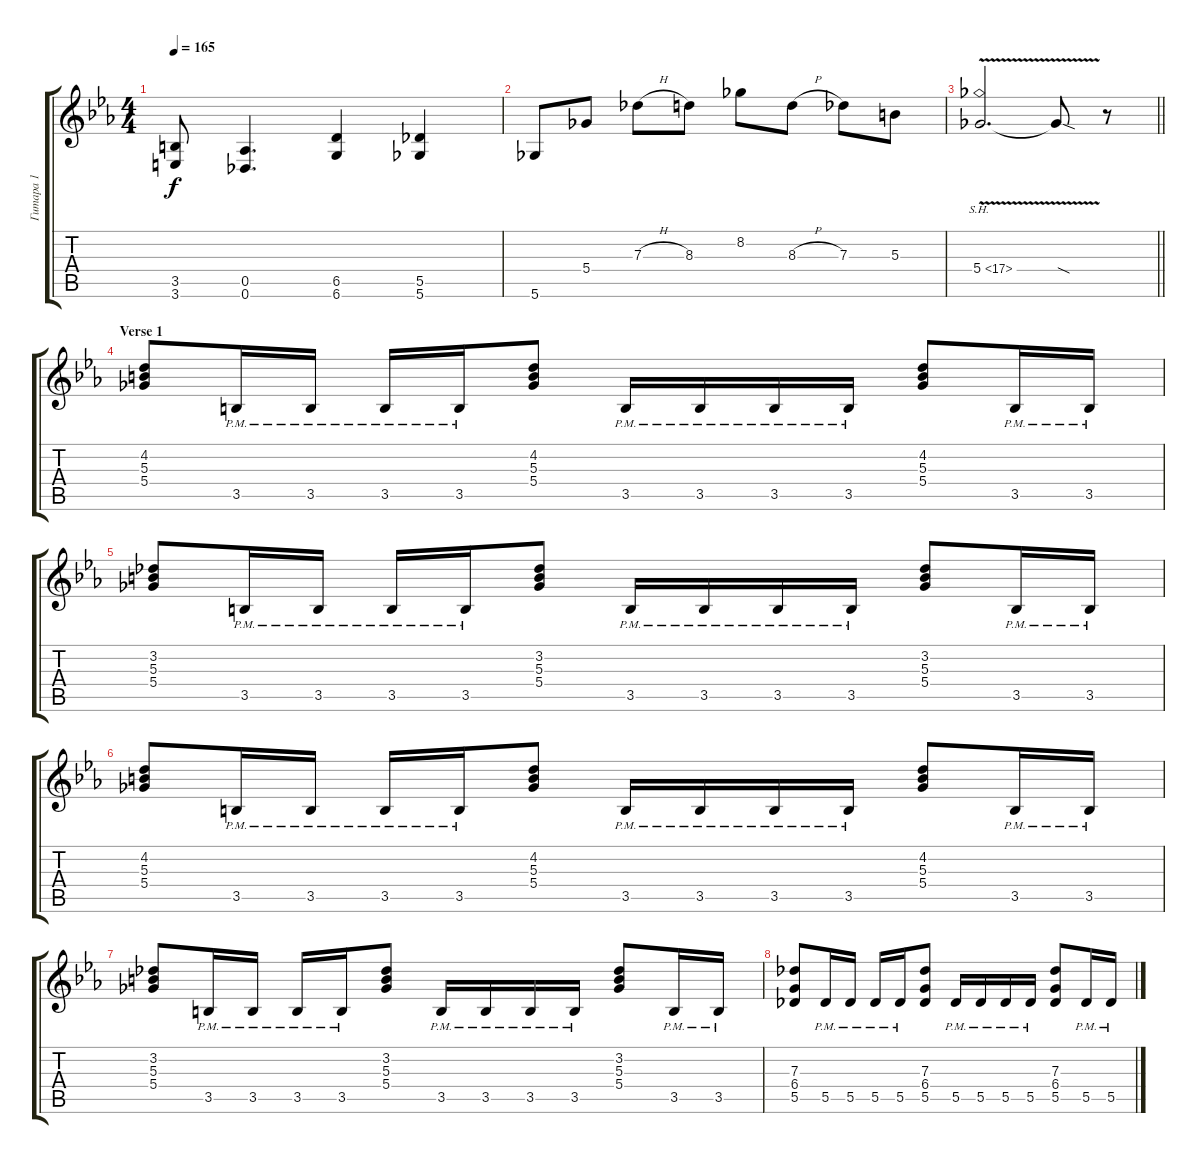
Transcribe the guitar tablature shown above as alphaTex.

\track ("Гитара 1" "Гитара 1") {instrument distortionguitar}
\staff {score tabs}
\tuning (Eb4 Bb3 Gb3 Db3 Ab2 Db2) {hide}
\ts (4 4)
\tempo 165
\clef g2
\ks cminor
(3.5{t} 3.6{t}).8{dy f} (0.5 0.6).4{d} (6.5 6.6).4 (5.5 5.6).4 |
5.6.8 5.4.8 7.3{h}.8 8.3.8 8.2.8 8.3{h}.8 7.3.8 5.3.8 |
\barLineRight lightlight
5.4{sh 12 v}.2{d} 5.4{sod t}.8 r.8 |
\section ("" "Verse 1")
(4.2 5.3 5.4).8 3.5{pm}.16 3.5{pm}.16 3.5{pm}.16 3.5{pm}.16 (4.2 5.3 5.4).8 3.5{pm}.16 3.5{pm}.16 3.5{pm}.16 3.5{pm}.16 (4.2 5.3 5.4).8 3.5{pm}.16 3.5{pm}.16 |
(3.2 5.3 5.4).8 3.5{pm}.16 3.5{pm}.16 3.5{pm}.16 3.5{pm}.16 (3.2 5.3 5.4).8 3.5{pm}.16 3.5{pm}.16 3.5{pm}.16 3.5{pm}.16 (3.2 5.3 5.4).8 3.5{pm}.16 3.5{pm}.16 |
(4.2 5.3 5.4).8 3.5{pm}.16 3.5{pm}.16 3.5{pm}.16 3.5{pm}.16 (4.2 5.3 5.4).8 3.5{pm}.16 3.5{pm}.16 3.5{pm}.16 3.5{pm}.16 (4.2 5.3 5.4).8 3.5{pm}.16 3.5{pm}.16 |
(3.2 5.3 5.4).8 3.5{pm}.16 3.5{pm}.16 3.5{pm}.16 3.5{pm}.16 (3.2 5.3 5.4).8 3.5{pm}.16 3.5{pm}.16 3.5{pm}.16 3.5{pm}.16 (3.2 5.3 5.4).8 3.5{pm}.16 3.5{pm}.16 |
(7.3 6.4 5.5).8 5.5{pm}.16 5.5{pm}.16 5.5{pm}.16 5.5{pm}.16 (7.3 6.4 5.5).8 5.5{pm}.16 5.5{pm}.16 5.5{pm}.16 5.5{pm}.16 (7.3 6.4 5.5).8 5.5{pm}.16 5.5{pm}.16
